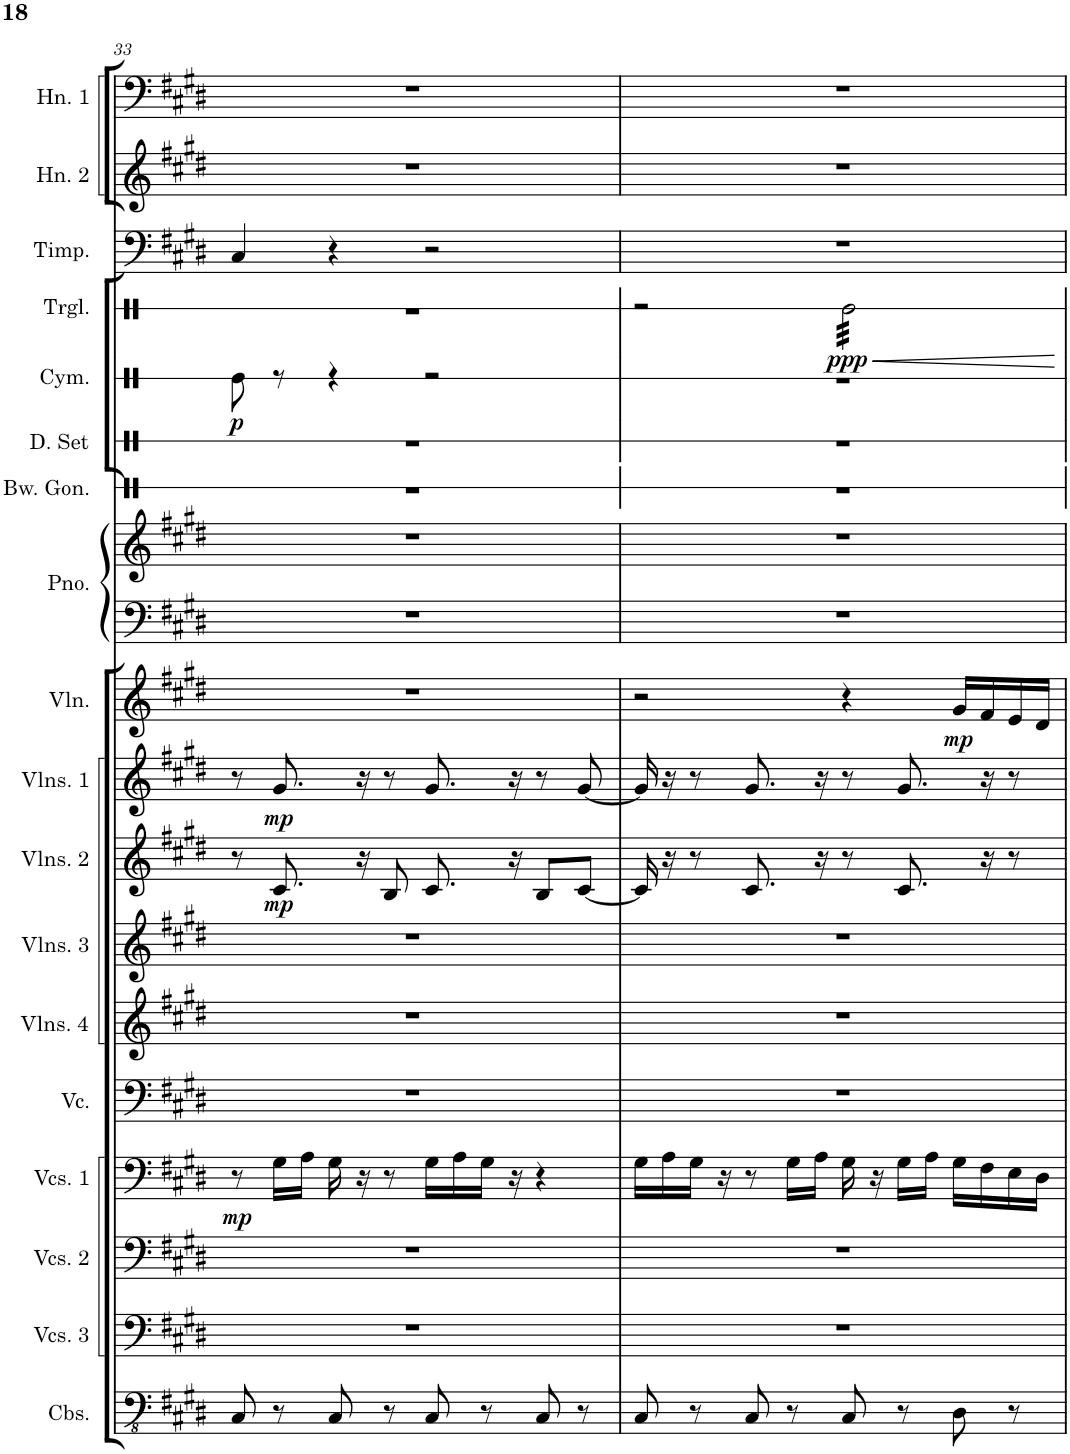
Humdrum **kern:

**kern	**kern	**kern	**kern	**dynam	**kern	**kern	**kern	**kern	**dynam	**kern	**dynam	**kern	**dynam	**kern	**kern	**kern	**kern	**dynam	**kern	**kern	**kern
*part16	*part15	*part14	*part13	*part13	*part12	*part11	*part10	*part9	*part9	*part8	*part8	*part7	*part7	*part6	*part6	*part5	*part4	*part4	*part3	*part2	*part1
*staff17	*staff16	*staff15	*staff14	*staff14	*staff13	*staff12	*staff11	*staff10	*staff10	*staff9	*staff9	*staff8	*staff8	*staff7	*staff6	*staff5	*staff4	*staff4	*staff3	*staff2	*staff1
*I"Contrabasses	*I"Violoncellos 3	*I"Violoncellos 2	*I"Violoncellos 1	*	*I"Violoncello	*I"Violins 4	*I"Violins 3	*I"Violins 2	*	*I"Violins 1	*	*I"Violin	*	*I"Piano	*	*I"Bowl Gongs	*I"Triangle	*	*I"Timpani	*I"Horn 2	*I"Horn 1
*I'Cbs.	*I'Vcs. 3	*I'Vcs. 2	*I'Vcs. 1	*	*I'Vc.	*I'Vlns. 4	*I'Vlns. 3	*I'Vlns. 2	*	*I'Vlns. 1	*	*I'Vln.	*	*I'Pno.	*	*I'Bw. Gon.	*I'Trgl.	*	*I'Timp.	*I'Hn. 2	*I'Hn. 1
!!LO:PB:g=z
*clefFv4	*clefF4	*clefF4	*clefF4	*	*clefF4	*clefG2	*clefG2	*clefG2	*	*clefG2	*	*clefG2	*	*clefF4	*clefG2	*clefX	*clefX	*	*clefF4	*clefG2	*clefF4
*	*	*	*	*	*	*	*	*	*	*	*	*	*	*	*	*	*	*	*	*ITrd4c7	*ITrd4c7
*k[f#c#g#d#]	*k[f#c#g#d#]	*k[f#c#g#d#]	*k[f#c#g#d#]	*	*k[f#c#g#d#]	*k[f#c#g#d#]	*k[f#c#g#d#]	*k[f#c#g#d#]	*	*k[f#c#g#d#]	*	*k[f#c#g#d#]	*	*k[f#c#g#d#]	*k[f#c#g#d#]	*k[]	*k[]	*	*k[f#c#g#d#]	*k[f#c#g#d#]	*k[f#c#g#d#]
*M4/4	*M4/4	*M4/4	*M4/4	*	*M4/4	*M4/4	*M4/4	*M4/4	*	*M4/4	*	*M4/4	*	*M4/4	*M4/4	*M4/4	*M4/4	*	*M4/4	*M4/4	*M4/4
=33	=33	=33	=33	=33	=33	=33	=33	=33	=33	=33	=33	=33	=33	=33	=33	=33	=33	=33	=33	=33	=33
!	!	!	!	!LO:DY:b	!	!	!	!	!	!	!	!	!	!	!	!	!	!	!	!	!
8CC#/	1r	1r	8r	mp	1r	1r	1r	8r	.	8r	.	1r	.	1r	1r	1r	1r	.	4C#/	1r	1r
!	!	!	!	!	!	!	!	!	!LO:DY:b	!	!LO:DY:b	!	!	!	!	!	!	!	!	!	!
8r	.	.	16G#\LL	.	.	.	.	8.c#/	mp	8.g#/	mp	.	.	.	.	.	.	.	.	.	.
.	.	.	16A\JJ	.	.	.	.	.	.	.	.	.	.	.	.	.	.	.	.	.	.
8CC#/	.	.	16G#\	.	.	.	.	.	.	.	.	.	.	.	.	.	.	.	4r	.	.
.	.	.	16r	.	.	.	.	16r	.	16r	.	.	.	.	.	.	.	.	.	.	.
8r	.	.	8r	.	.	.	.	8B/	.	8r	.	.	.	.	.	.	.	.	.	.	.
8CC#/	.	.	16G#\LL	.	.	.	.	8.c#/	.	8.g#/	.	.	.	.	.	.	.	.	2r	.	.
.	.	.	16A\	.	.	.	.	.	.	.	.	.	.	.	.	.	.	.	.	.	.
8r	.	.	16G#\JJ	.	.	.	.	.	.	.	.	.	.	.	.	.	.	.	.	.	.
.	.	.	16r	.	.	.	.	16r	.	16r	.	.	.	.	.	.	.	.	.	.	.
8CC#/	.	.	4r	.	.	.	.	8B/L	.	8r	.	.	.	.	.	.	.	.	.	.	.
8r	.	.	.	.	.	.	.	[8c#/J	.	[8g#/	.	.	.	.	.	.	.	.	.	.	.
=34	=34	=34	=34	=34	=34	=34	=34	=34	=34	=34	=34	=34	=34	=34	=34	=34	=34	=34	=34	=34	=34
8CC#/	1r	1r	16G#\LL	.	1r	1r	1r	16c#/]	.	16g#/]	.	2r	.	1r	1r	1r	2r	.	1r	1r	1r
.	.	.	16A\	.	.	.	.	16r	.	16r	.	.	.	.	.	.	.	.	.	.	.
8r	.	.	16G#\JJ	.	.	.	.	8r	.	8r	.	.	.	.	.	.	.	.	.	.	.
.	.	.	16r	.	.	.	.	.	.	.	.	.	.	.	.	.	.	.	.	.	.
8CC#/	.	.	8r	.	.	.	.	8.c#/	.	8.g#/	.	.	.	.	.	.	.	.	.	.	.
8r	.	.	16G#\LL	.	.	.	.	.	.	.	.	.	.	.	.	.	.	.	.	.	.
.	.	.	16A\JJ	.	.	.	.	16r	.	16r	.	.	.	.	.	.	.	.	.	.	.
!	!	!	!	!	!	!	!	!	!	!	!	!	!	!	!	!	!	!LO:HP:b	!	!	!
!	!	!	!	!	!	!	!	!	!	!	!	!	!	!	!	!	!	!LO:DY:n=1:b	!	!	!
*	*	*	*	*	*	*	*	*	*	*	*	*	*	*	*	*	*tremolo	*	*	*	*
8CC#/	.	.	16G#\	.	.	.	.	8r	.	8r	.	4r	.	.	.	.	32Re\LLL	< ppp	.	.	.
.	.	.	.	.	.	.	.	.	.	.	.	.	.	.	.	.	32Re\	.	.	.	.
.	.	.	16r	.	.	.	.	.	.	.	.	.	.	.	.	.	32Re\	.	.	.	.
.	.	.	.	.	.	.	.	.	.	.	.	.	.	.	.	.	32Re\	.	.	.	.
8r	.	.	16G#\LL	.	.	.	.	8.c#/	.	8.g#/	.	.	.	.	.	.	32Re\	.	.	.	.
.	.	.	.	.	.	.	.	.	.	.	.	.	.	.	.	.	32Re\	.	.	.	.
.	.	.	16A\JJ	.	.	.	.	.	.	.	.	.	.	.	.	.	32Re\	.	.	.	.
.	.	.	.	.	.	.	.	.	.	.	.	.	.	.	.	.	32Re\	.	.	.	.
!	!	!	!	!	!	!	!	!	!	!	!	!	!LO:DY:b	!	!	!	!	!	!	!	!
8DD#\	.	.	16G#\LL	.	.	.	.	.	.	.	.	16g#/LL	mp	.	.	.	32Re\	.	.	.	.
.	.	.	.	.	.	.	.	.	.	.	.	.	.	.	.	.	32Re\	.	.	.	.
.	.	.	16F#\	.	.	.	.	16r	.	16r	.	16f#/	.	.	.	.	32Re\	.	.	.	.
.	.	.	.	.	.	.	.	.	.	.	.	.	.	.	.	.	32Re\	.	.	.	.
8r	.	.	16E\	.	.	.	.	8r	.	8r	.	16e/	.	.	.	.	32Re\	.	.	.	.
.	.	.	.	.	.	.	.	.	.	.	.	.	.	.	.	.	32Re\	.	.	.	.
.	.	.	16D#\JJ	.	.	.	.	.	.	.	.	16d#/JJ	.	.	.	.	32Re\	.	.	.	.
.	.	.	.	.	.	.	.	.	.	.	.	.	.	.	.	.	32Re\JJJ	.	.	.	.
*	*	*	*	*	*	*	*	*	*	*	*	*	*	*	*	*	*Xtremolo	*	*	*	*
.	.	.	.	.	.	.	.	.	.	.	.	.	.	.	.	.	.	[	.	.	.
=	=	=	=	=	=	=	=	=	=	=	=	=	=	=	=	=	=	=	=	=	=
*-	*-	*-	*-	*-	*-	*-	*-	*-	*-	*-	*-	*-	*-	*-	*-	*-	*-	*-	*-	*-	*-
